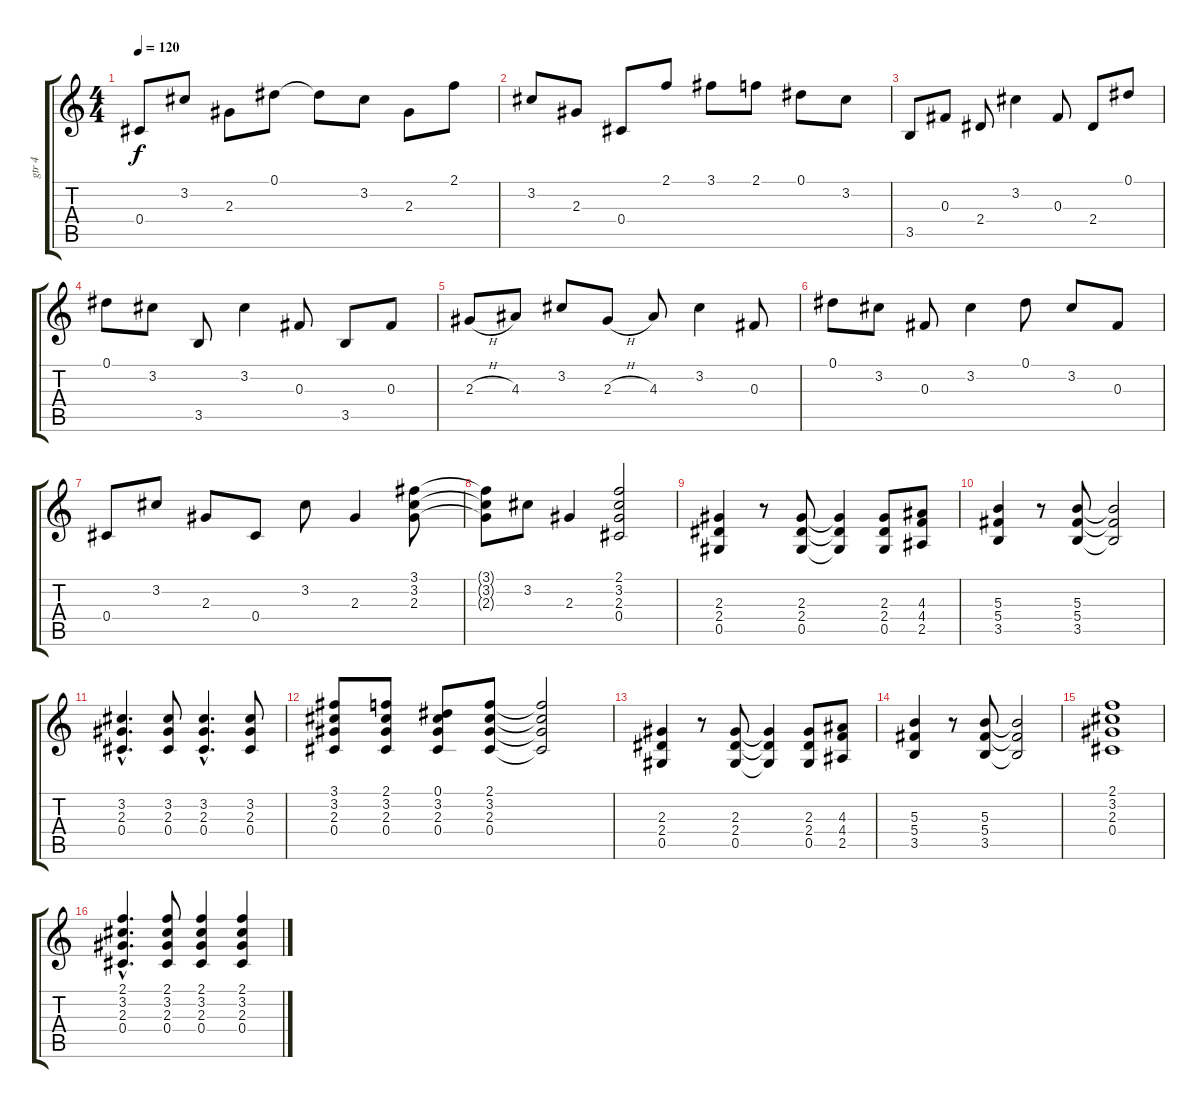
\track ("gtr 4" "gtr 4") {instrument electricguitarclean}
\staff {score tabs}
\tuning (Eb4 Bb3 Gb3 Db3 Ab2 Eb2) {hide}
\ts (4 4)
\tempo 120
\clef g2
\ks c
0.4.8{dy f} 3.2.8 2.3.8 0.1.8 0.1{t}.8 3.2.8 2.3.8 2.1.8 |
3.2.8 2.3.8 0.4.8 2.1.8 3.1.8 2.1.8 0.1.8 3.2.8 |
3.5.8 0.3.8 2.4.8 3.2.4 0.3.8 2.4.8 0.1.8 |
0.1.8 3.2.8 3.5.8 3.2.4 0.3.8 3.5.8 0.3.8 |
2.3{h}.8 4.3.8 3.2.8 2.3{h}.8 4.3.8 3.2.4 0.3.8 |
0.1.8 3.2.8 0.3.8 3.2.4 0.1.8 3.2.8 0.3.8 |
0.4.8 3.2.8 2.3.8 0.4.8 3.2.8 2.3.4 (3.1 3.2 2.3).8 |
(3.1{t} 3.2{t} 2.3{t}).8 3.2.8 2.3.4 (2.1 3.2 2.3 0.4).2 |
(2.3 2.4 0.5).4 r.8 (2.3 2.4 0.5).8 (2.3{t} 2.4{t} 0.5{t}).4 (2.3 2.4 0.5).8 (4.3 4.4 2.5).8 |
(5.3 5.4 3.5).4 r.8 (5.3 5.4 3.5).8 (5.3{t} 5.4{t} 3.5{t}).2 |
(3.2{hac} 2.3{hac} 0.4{hac}).4{d} (3.2 2.3 0.4).8 (3.2{hac} 2.3{hac} 0.4{hac}).4{d} (3.2 2.3 0.4).8 |
(3.1 3.2 2.3 0.4).8 (2.1 3.2 2.3 0.4).8 (0.1 3.2 2.3 0.4).8 (2.1 3.2 2.3 0.4).8 (2.1{t} 3.2{t} 2.3{t} 0.4{t}).2 |
(2.3 2.4 0.5).4 r.8 (2.3 2.4 0.5).8 (2.3{t} 2.4{t} 0.5{t}).4 (2.3 2.4 0.5).8 (4.3 4.4 2.5).8 |
(5.3 5.4 3.5).4 r.8 (5.3 5.4 3.5).8 (5.3{t} 5.4{t} 3.5{t}).2 |
(2.1 3.2 2.3 0.4).1 |
(2.1{hac} 3.2{hac} 2.3{hac} 0.4{hac}).4{d} (2.1 3.2 2.3 0.4).8 (2.1 3.2 2.3 0.4).4 (2.1 3.2 2.3 0.4).4
